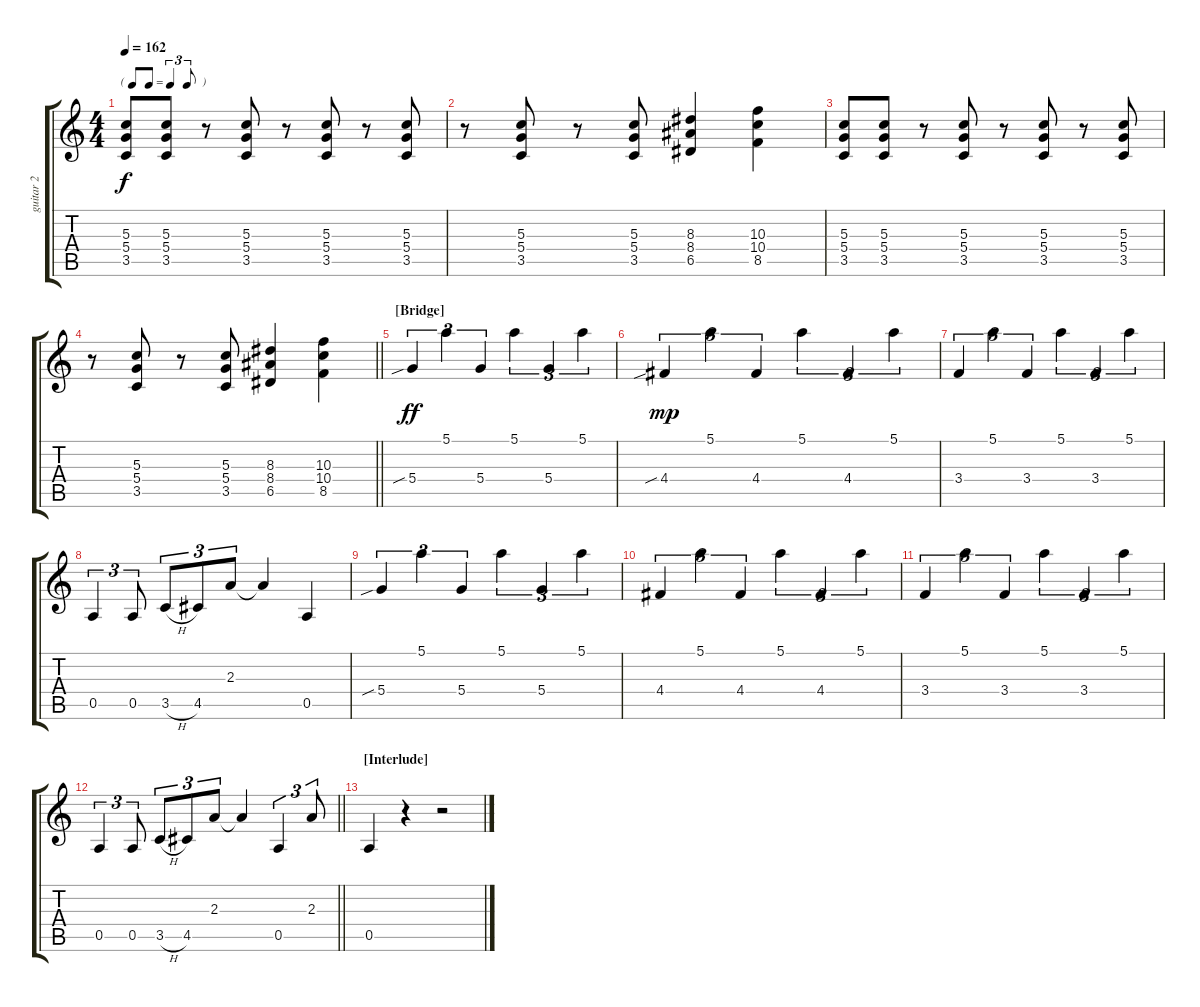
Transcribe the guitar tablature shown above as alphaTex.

\track ("guitar 2" "guitar 2") {instrument overdrivenguitar}
\staff {score tabs}
\tuning (E4 B3 G3 D3 A2 E2) {hide}
\ts (4 4)
\tf triplet8th
\tempo 162
\clef g2
\ks c
(5.3 5.4 3.5).8{dy f} (5.3 5.4 3.5).8 r.8 (5.3 5.4 3.5).8 r.8 (5.3 5.4 3.5).8 r.8 (5.3 5.4 3.5).8 |
r.8 (5.3 5.4 3.5).8 r.8 (5.3 5.4 3.5).8 (8.3 8.4 6.5).4 (10.3 10.4 8.5).4 |
(5.3 5.4 3.5).8 (5.3 5.4 3.5).8 r.8 (5.3 5.4 3.5).8 r.8 (5.3 5.4 3.5).8 r.8 (5.3 5.4 3.5).8 |
\barLineRight lightlight
r.8 (5.3 5.4 3.5).8 r.8 (5.3 5.4 3.5).8 (8.3 8.4 6.5).4 (10.3 10.4 8.5).4 |
\section ("" "[Bridge]")
5.4{sib}.4{tu (3 2) dy ff} 5.1.4{tu (3 2)} 5.4.4{tu (3 2)} 5.1.4{tu (3 2)} 5.4.4{tu (3 2)} 5.1.4{tu (3 2)} |
4.4{sib}.4{tu (3 2) dy mp} 5.1.4{tu (3 2)} 4.4.4{tu (3 2)} 5.1.4{tu (3 2)} 4.4.4{tu (3 2)} 5.1.4{tu (3 2)} |
3.4.4{tu (3 2)} 5.1.4{tu (3 2)} 3.4.4{tu (3 2)} 5.1.4{tu (3 2)} 3.4.4{tu (3 2)} 5.1.4{tu (3 2)} |
0.5.4{tu (3 2)} 0.5.8{tu (3 2)} 3.5{h}.8{tu (3 2)} 4.5.8{tu (3 2)} 2.3.8{tu (3 2)} 2.3{t}.4 0.5.4 |
5.4{sib}.4{tu (3 2)} 5.1.4{tu (3 2)} 5.4.4{tu (3 2)} 5.1.4{tu (3 2)} 5.4.4{tu (3 2)} 5.1.4{tu (3 2)} |
4.4.4{tu (3 2)} 5.1.4{tu (3 2)} 4.4.4{tu (3 2)} 5.1.4{tu (3 2)} 4.4.4{tu (3 2)} 5.1.4{tu (3 2)} |
3.4.4{tu (3 2)} 5.1.4{tu (3 2)} 3.4.4{tu (3 2)} 5.1.4{tu (3 2)} 3.4.4{tu (3 2)} 5.1.4{tu (3 2)} |
\barLineRight lightlight
0.5.4{tu (3 2)} 0.5.8{tu (3 2)} 3.5{h}.8{tu (3 2)} 4.5.8{tu (3 2)} 2.3.8{tu (3 2)} 2.3{t}.4 0.5.4{tu (3 2)} 2.3.8{tu (3 2)} |
\section ("" "[Interlude]")
0.5.4 r.4 r.2
